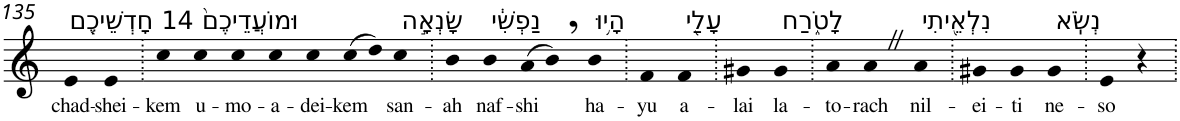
**kern	**text
*part1	*part1
*staff1	*staff1
*I"Piano	*
*I'Pno	*
!!LO:PB:g=z
*clefG2	*
*k[]	*
=135	=135
!LO:TX:a:t=14 חָדְשֵׁיכֶ֤ם	!
!	!LO:LY:b
4e	chad-
!	!LO:LY:b
4e	-shei-
=136.	=136.
!	!LO:LY:b
4cc	-kem
!LO:TX:a:t=וּמוֹעֲדֵיכֶם֙	!
!	!LO:LY:b
4cc	u-
!	!LO:LY:b
4cc	-mo-
!	!LO:LY:b
4cc	-a-
!	!LO:LY:b
4cc	-dei-
!	!LO:LY:b
(8cc	-kem
8dd)	.
!LO:TX:a:t=שָׂנְאָ֣ה	!
!	!LO:LY:b
4cc	san-
=137.	=137.
!	!LO:LY:b
4b	-ah
!LO:TX:a:t=נַפְשִׁ֔י	!
!	!LO:LY:b
4b	naf-
!	!LO:LY:b
(8a	-shi
8b,)	.
!LO:TX:a:t=הָי֥וּ	!
!	!LO:LY:b
4b	ha-
=138.	=138.
!	!LO:LY:b
4f	-yu
!LO:TX:a:t=עָלַ֖י	!
!	!LO:LY:b
4f	a-
=139.	=139.
!	!LO:LY:b
4g#X	-lai
!LO:TX:a:t=לָטֹ֑רַח	!
!	!LO:LY:b
4g#	la-
=140.	=140.
!	!LO:LY:b
4a	-to-
!	!LO:LY:b
4aZ	-rach
!LO:TX:a:t=נִלְאֵ֖יתִי	!
!	!LO:LY:b
4a	nil-
=141.	=141.
!	!LO:LY:b
4g#X	-ei-
!	!LO:LY:b
4g#	-ti
!LO:TX:a:t=נְשֹֽׂא	!
!	!LO:LY:b
4g#	ne-
=142.	=142.
!	!LO:LY:b
4e	-so
4r	.
=.	=.
*-	*-
